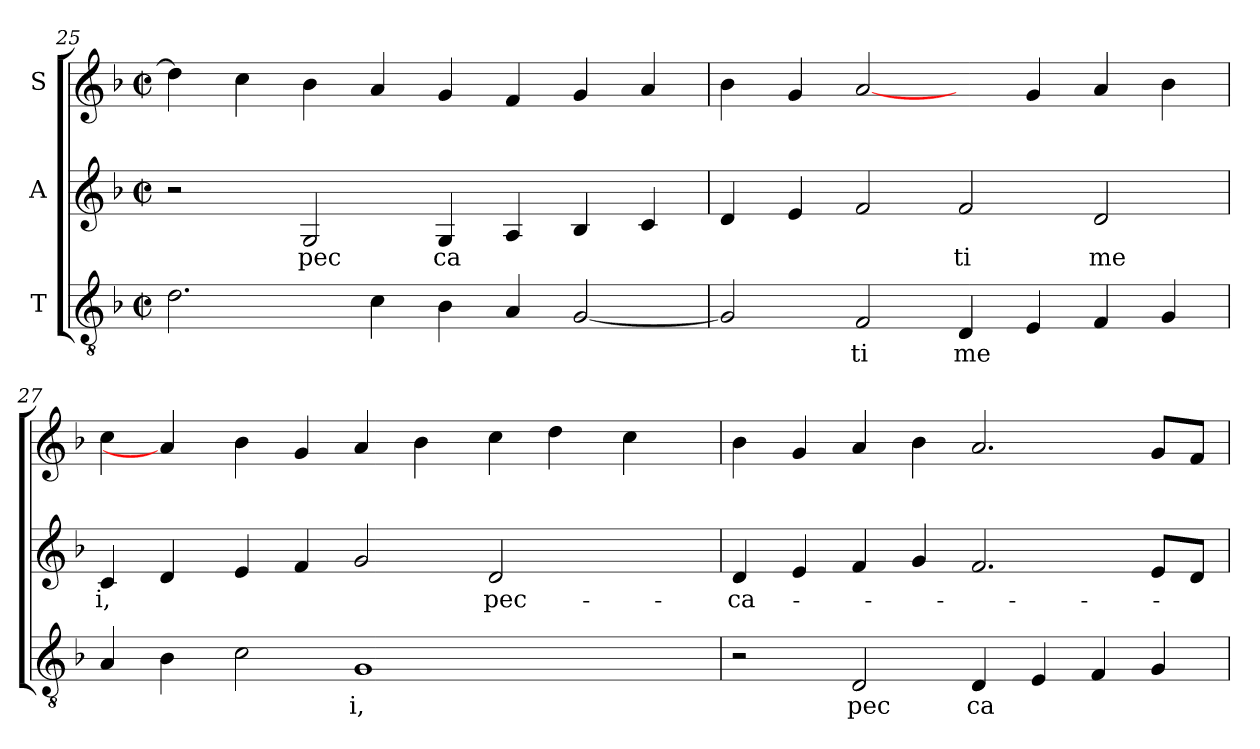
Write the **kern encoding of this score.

**kern	**text	**kern	**text	**kern
*part3	*part3	*part2	*part2	*part1
*staff3	*staff3	*staff2	*staff2	*staff1
*I"T	*	*I"A	*	*I"S
*clefGv2	*	*clefG2	*	*clefG2
*k[b-]	*	*k[b-]	*	*k[b-]
*F:	*	*F:	*	*F:
*M2/2	*	*M2/2	*	*M2/2
*met(c|)	*	*met(c|)	*	*met(c|)
=25	=25	=25	=25	=25
2.d\	.	2r	.	4dd\]
.	.	.	.	4cc\
!	!	!	!LO:LY:b:cj	!
.	.	2G/	pec	4b-\
4c\	.	.	.	4a/
!	!	!	!LO:LY:b:cj	!
4B-\	.	4G/	ca	4g/
4A/	.	4A/	.	4f/
[<2G/	.	4B-/	.	4g/
.	.	4c/	.	4a/
=26	=26	=26	=26	=26
2G/]	.	4d/	.	4b-\
.	.	4e/	.	4g/
!	!LO:LY:b:cj	!	!	!
2F/	ti	2f/	.	[2a/
!	!LO:LY:b	!	!LO:LY:b:cj	!
4D/	me	2f/	ti	4ryy
4E/	.	.	.	4g/
!	!	!	!LO:LY:b:cj	!
4F/	.	2d/	me	4a/
4G/	.	.	.	4b-\
!!LO:LB:g=z
=27	=27	=27	=27	=27
!	!	!	!LO:LY:b:cj	!
*	*	*	*	*^
4A/	.	4c/	i,	4cc\	4ryy
4B-\	.	4d/	.	4a/]	32.ryy
.	.	.	.	.	1ryy
2c\	.	4e/	.	4b-\	.
.	.	4f/	.	4g/	.
!	!LO:LY:b:cj	!	!	!	!
1G	i,	2g/	.	4a/	.
.	.	.	.	4b-\	.
.	.	.	.	.	2ryy
!	!	!	!LO:LY:b:cj	!	!
.	.	2d/	pec-	4cc\	.
.	.	.	.	4dd\	.
.	.	.	.	.	4ryy
4ryy	.	4ryy	.	4cc\	.
.	.	.	.	.	8ryy
.	.	.	.	.	16ryy
.	.	.	.	.	64ryy
=28	=28	=28	=28	=28	=28
!	!	!	!LO:LY:b:cj	!	!
*	*	*	*	*v	*v
2r	.	4d/	-ca-	4b-\
.	.	4e/	.	4g/
!	!LO:LY:b:cj	!	!	!
2D/	pec	4f/	.	4a/
.	.	4g/	.	4b-\
!	!LO:LY:b:cj	!	!	!
4D/	ca	2.f/	.	2.a/
4E/	.	.	.	.
4F/	.	.	.	.
4G/	.	8e/L	.	8g/L
.	.	8d/J	.	8f/J
=	=	=	=	=
*-	*-	*-	*-	*-
